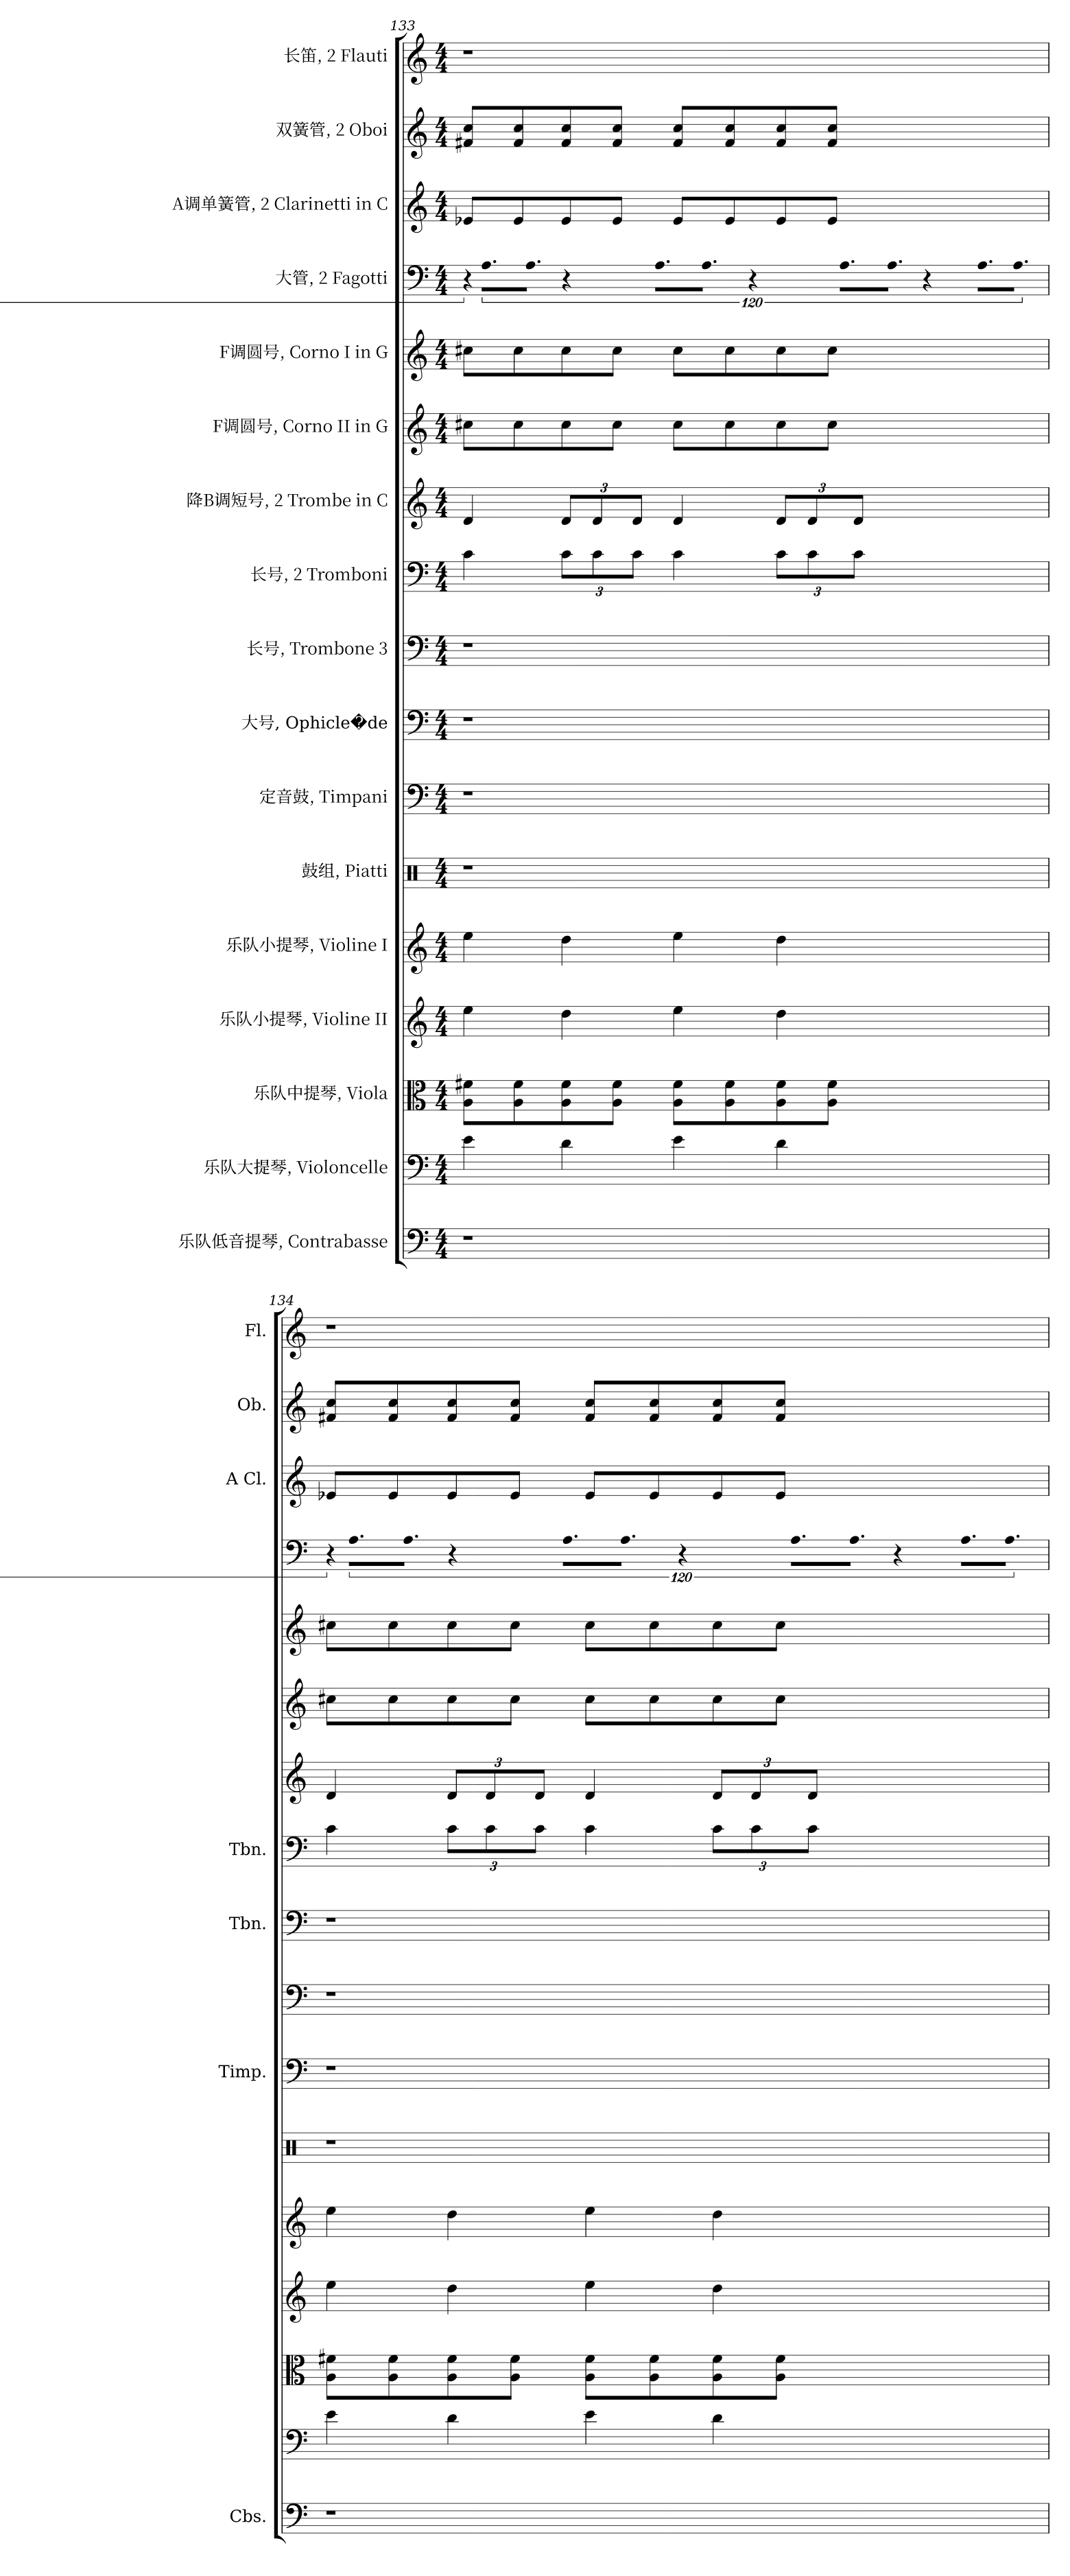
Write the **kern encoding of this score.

**kern	**kern	**kern	**kern	**kern	**kern	**kern	**kern	**kern	**kern	**kern	**kern	**kern	**kern	**kern	**kern	**kern
*part17	*part16	*part15	*part14	*part13	*part12	*part11	*part10	*part9	*part8	*part7	*part6	*part5	*part4	*part3	*part2	*part1
*staff17	*staff16	*staff15	*staff14	*staff13	*staff12	*staff11	*staff10	*staff9	*staff8	*staff7	*staff6	*staff5	*staff4	*staff3	*staff2	*staff1
*I"乐队低音提琴, Contrabasse	*I"乐队大提琴, Violoncelle	*I"乐队中提琴, Viola	*I"乐队小提琴, Violine II	*I"乐队小提琴, Violine I	*I"鼓组, Piatti	*I"定音鼓, Timpani	*I"大号, Ophicle�de	*I"长号, Trombone 3	*I"长号, 2 Tromboni	*I"降B调短号, 2 Trombe in C	*I"F调圆号, Corno II in G	*I"F调圆号, Corno I in G	*I"大管, 2 Fagotti	*I"A调单簧管, 2 Clarinetti in C	*I"双簧管, 2 Oboi	*I"长笛, 2 Flauti
*I'Cbs.	*	*	*	*	*	*I'Timp.	*	*I'Tbn.	*I'Tbn.	*	*	*	*	*I'A Cl.	*I'Ob.	*I'Fl.
!!LO:PB:g=z
*clefF4	*clefF4	*clefC3	*clefG2	*clefG2	*clefX	*clefF4	*clefF4	*clefF4	*clefF4	*clefG2	*clefG2	*clefG2	*clefF4	*clefG2	*clefG2	*clefG2
*ITrd7c12	*	*	*	*	*	*	*	*	*	*ITrd1c2	*ITrd4c7	*ITrd4c7	*	*ITrd2c3	*	*
*k[]	*k[]	*k[]	*k[]	*k[]	*k[]	*k[]	*k[]	*k[]	*k[]	*k[b-e-]	*k[b-]	*k[b-]	*k[]	*k[f#c#g#]	*k[]	*k[]
*M4/4	*M4/4	*M4/4	*M4/4	*M4/4	*M4/4	*M4/4	*M4/4	*M4/4	*M4/4	*M4/4	*M4/4	*M4/4	*M4/4	*M4/4	*M4/4	*M4/4
*MM162	*MM162	*MM162	*MM162	*MM162	*MM162	*MM162	*MM162	*MM162	*MM162	*MM162	*MM162	*MM162	*MM162	*MM162	*MM162	*MM162
=133	=133	=133	=133	=133	=133	=133	=133	=133	=133	=133	=133	=133	=133	=133	=133	=133
!	!	!	!	!	!	!	!	!	!	!	!	!	!LO:N:vis=32	!	!	!
1r	4e\	8A\ 8f#X\L	4ee\	4ee\	1r	1r	1r	1r	4c\	4c/	8f#X\L	8f#X\L	640%23r	8cn/L	8f#X/ 8cc/L	1r
!	!	!	!	!	!	!	!	!	!	!	!	!	!LO:N:vis=16.	!	!	!
.	.	.	.	.	.	.	.	.	.	.	.	.	960%103A\LL	.	.	.
.	.	8A\ 8f#\	.	.	.	.	.	.	.	.	8f#\	8f#\	.	8c/	8f#/ 8cc/	.
!	!	!	!	!	!	!	!	!	!	!	!	!	!LO:N:vis=16.	!	!	!
.	.	.	.	.	.	.	.	.	.	.	.	.	960%103A\JJ	.	.	.
*	*	*	*	*	*	*	*	*	*Xbrackettup	*Xbrackettup	*	*	*	*	*	*
.	4d\	8A\ 8f#\	4dd\	4dd\	.	.	.	.	12c\L	12c/L	8f#\	8f#\	.	8c/	8f#/ 8cc/	.
!	!	!	!	!	!	!	!	!	!	!	!	!	!LO:N:vis=32	!	!	!
.	.	.	.	.	.	.	.	.	.	.	.	.	640%23r	.	.	.
!	!	!	!	!	!	!	!	!	!	!	!	!	!LO:N:vis=16.	!	!	!
.	.	.	.	.	.	.	.	.	.	.	.	.	960%103A\LL	.	.	.
.	.	.	.	.	.	.	.	.	12c\	12c/	.	.	.	.	.	.
.	.	8A\ 8f#\J	.	.	.	.	.	.	.	.	8f#\J	8f#\J	.	8c/J	8f#/ 8cc/J	.
!	!	!	!	!	!	!	!	!	!	!	!	!	!LO:N:vis=16.	!	!	!
.	.	.	.	.	.	.	.	.	.	.	.	.	960%103A\JJ	.	.	.
.	.	.	.	.	.	.	.	.	12c\J	12c/J	.	.	.	.	.	.
.	4e\	8A\ 8f#\L	4ee\	4ee\	.	.	.	.	4c\	4c/	8f#\L	8f#\L	.	8c/L	8f#/ 8cc/L	.
!	!	!	!	!	!	!	!	!	!	!	!	!	!LO:N:vis=32	!	!	!
.	.	.	.	.	.	.	.	.	.	.	.	.	640%23r	.	.	.
!	!	!	!	!	!	!	!	!	!	!	!	!	!LO:N:vis=16.	!	!	!
.	.	.	.	.	.	.	.	.	.	.	.	.	960%103A\LL	.	.	.
.	.	8A\ 8f#\	.	.	.	.	.	.	.	.	8f#\	8f#\	.	8c/	8f#/ 8cc/	.
!	!	!	!	!	!	!	!	!	!	!	!	!	!LO:N:vis=16.	!	!	!
.	.	.	.	.	.	.	.	.	.	.	.	.	960%103A\JJ	.	.	.
.	4d\	8A\ 8f#\	4dd\	4dd\	.	.	.	.	12c\L	12c/L	8f#\	8f#\	.	8c/	8f#/ 8cc/	.
!	!	!	!	!	!	!	!	!	!	!	!	!	!LO:N:vis=32	!	!	!
.	.	.	.	.	.	.	.	.	.	.	.	.	640%23r	.	.	.
!	!	!	!	!	!	!	!	!	!	!	!	!	!LO:N:vis=16.	!	!	!
.	.	.	.	.	.	.	.	.	.	.	.	.	960%103A\LL	.	.	.
.	.	.	.	.	.	.	.	.	12c\	12c/	.	.	.	.	.	.
.	.	8A\ 8f#\J	.	.	.	.	.	.	.	.	8f#\J	8f#\J	.	8c/J	8f#/ 8cc/J	.
!	!	!	!	!	!	!	!	!	!	!	!	!	!LO:N:vis=16.	!	!	!
.	.	.	.	.	.	.	.	.	.	.	.	.	960%103A\JJ	.	.	.
.	.	.	.	.	.	.	.	.	12c\J	12c/J	.	.	.	.	.	.
480ryy	480ryy	480ryy	480ryy	480ryy	480ryy	480ryy	480ryy	480ryy	480ryy	480ryy	480ryy	480ryy	.	480ryy	480ryy	480ryy
=134	=134	=134	=134	=134	=134	=134	=134	=134	=134	=134	=134	=134	=134	=134	=134	=134
*	*	*	*	*	*	*	*	*	*	*	*	*	*	*	*	*MM155
!	!	!	!	!	!	!	!	!	!	!	!	!	!LO:N:vis=32	!	!	!
1r	4e\	8A\ 8f#X\L	4ee\	4ee\	1r	1r	1r	1r	4c\	4c/	8f#X\L	8f#X\L	640%23r	8cn/L	8f#X/ 8cc/L	1r
!	!	!	!	!	!	!	!	!	!	!	!	!	!LO:N:vis=16.	!	!	!
.	.	.	.	.	.	.	.	.	.	.	.	.	960%103A\LL	.	.	.
.	.	8A\ 8f#\	.	.	.	.	.	.	.	.	8f#\	8f#\	.	8c/	8f#/ 8cc/	.
!	!	!	!	!	!	!	!	!	!	!	!	!	!LO:N:vis=16.	!	!	!
.	.	.	.	.	.	.	.	.	.	.	.	.	960%103A\JJ	.	.	.
.	4d\	8A\ 8f#\	4dd\	4dd\	.	.	.	.	12c\L	12c/L	8f#\	8f#\	.	8c/	8f#/ 8cc/	.
!	!	!	!	!	!	!	!	!	!	!	!	!	!LO:N:vis=32	!	!	!
.	.	.	.	.	.	.	.	.	.	.	.	.	640%23r	.	.	.
!	!	!	!	!	!	!	!	!	!	!	!	!	!LO:N:vis=16.	!	!	!
.	.	.	.	.	.	.	.	.	.	.	.	.	960%103A\LL	.	.	.
.	.	.	.	.	.	.	.	.	12c\	12c/	.	.	.	.	.	.
.	.	8A\ 8f#\J	.	.	.	.	.	.	.	.	8f#\J	8f#\J	.	8c/J	8f#/ 8cc/J	.
!	!	!	!	!	!	!	!	!	!	!	!	!	!LO:N:vis=16.	!	!	!
.	.	.	.	.	.	.	.	.	.	.	.	.	960%103A\JJ	.	.	.
.	.	.	.	.	.	.	.	.	12c\J	12c/J	.	.	.	.	.	.
.	4e\	8A\ 8f#\L	4ee\	4ee\	.	.	.	.	4c\	4c/	8f#\L	8f#\L	.	8c/L	8f#/ 8cc/L	.
!	!	!	!	!	!	!	!	!	!	!	!	!	!LO:N:vis=32	!	!	!
.	.	.	.	.	.	.	.	.	.	.	.	.	640%23r	.	.	.
!	!	!	!	!	!	!	!	!	!	!	!	!	!LO:N:vis=16.	!	!	!
.	.	.	.	.	.	.	.	.	.	.	.	.	960%103A\LL	.	.	.
.	.	8A\ 8f#\	.	.	.	.	.	.	.	.	8f#\	8f#\	.	8c/	8f#/ 8cc/	.
!	!	!	!	!	!	!	!	!	!	!	!	!	!LO:N:vis=16.	!	!	!
.	.	.	.	.	.	.	.	.	.	.	.	.	960%103A\JJ	.	.	.
.	4d\	8A\ 8f#\	4dd\	4dd\	.	.	.	.	12c\L	12c/L	8f#\	8f#\	.	8c/	8f#/ 8cc/	.
!	!	!	!	!	!	!	!	!	!	!	!	!	!LO:N:vis=32	!	!	!
.	.	.	.	.	.	.	.	.	.	.	.	.	640%23r	.	.	.
!	!	!	!	!	!	!	!	!	!	!	!	!	!LO:N:vis=16.	!	!	!
.	.	.	.	.	.	.	.	.	.	.	.	.	960%103A\LL	.	.	.
.	.	.	.	.	.	.	.	.	12c\	12c/	.	.	.	.	.	.
.	.	8A\ 8f#\J	.	.	.	.	.	.	.	.	8f#\J	8f#\J	.	8c/J	8f#/ 8cc/J	.
!	!	!	!	!	!	!	!	!	!	!	!	!	!LO:N:vis=16.	!	!	!
.	.	.	.	.	.	.	.	.	.	.	.	.	960%103A\JJ	.	.	.
.	.	.	.	.	.	.	.	.	12c\J	12c/J	.	.	.	.	.	.
480ryy	480ryy	480ryy	480ryy	480ryy	480ryy	480ryy	480ryy	480ryy	480ryy	480ryy	480ryy	480ryy	.	480ryy	480ryy	480ryy
=	=	=	=	=	=	=	=	=	=	=	=	=	=	=	=	=
*-	*-	*-	*-	*-	*-	*-	*-	*-	*-	*-	*-	*-	*-	*-	*-	*-
